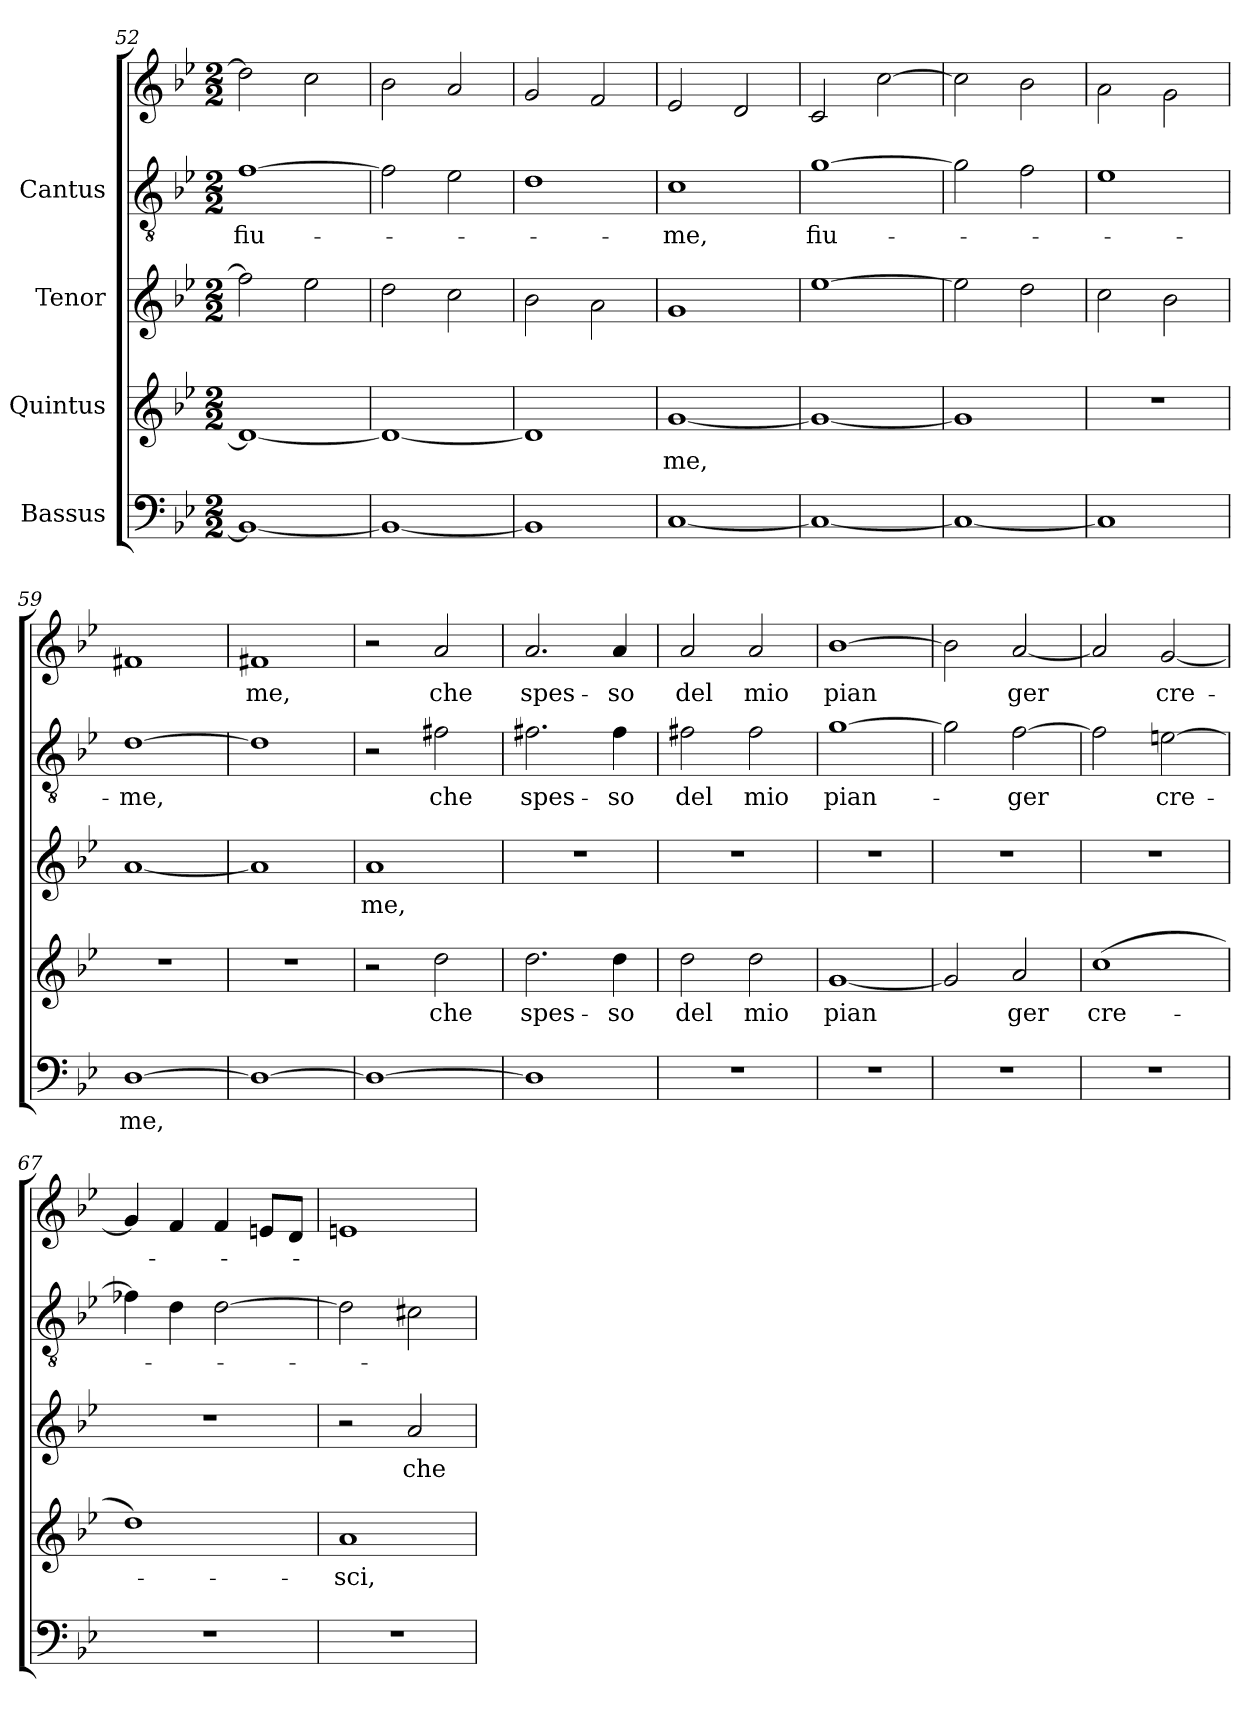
**kern	**text	**kern	**text	**kern	**text	**kern	**text	**kern	**text
*part4	*part4	*part3	*part3	*part2	*part2	*part1	*part1	*part1	*part1
*staff5	*staff5	*staff4	*staff4	*staff3	*staff3	*staff2	*staff2	*staff1	*staff1
*I"Bassus	*	*I"Quintus	*	*I"Tenor	*	*I"Cantus	*	*	*
*clefF4	*	*clefG2	*	*clefG2	*	*clefGv2	*	*clefG2	*
*k[b-e-]	*	*k[b-e-]	*	*k[b-e-]	*	*k[b-e-]	*	*k[b-e-]	*
*B-:	*	*B-:	*	*B-:	*	*B-:	*	*B-:	*
*M2/2	*	*M2/2	*	*M2/2	*	*M2/2	*	*M2/2	*
=52	=52	=52	=52	=52	=52	=52	=52	=52	=52
!	!	!	!	!	!	!	!LO:LY:b:cj	!	!
1BB-_<	.	1d_>	.	2ff\]	.	[>1f	fiu-	2dd\]	.
.	.	.	.	2ee-\	.	.	.	2cc\	.
=53	=53	=53	=53	=53	=53	=53	=53	=53	=53
1BB-_<	.	1d_>	.	2dd\	.	2f\]	.	2b-\	.
.	.	.	.	2cc\	.	2e-\	.	2a/	.
=54	=54	=54	=54	=54	=54	=54	=54	=54	=54
1BB-]	.	1d]	.	2b-\	.	1d	.	2g/	.
.	.	.	.	2a\	.	.	.	2f/	.
=55	=55	=55	=55	=55	=55	=55	=55	=55	=55
!	!	!	!LO:LY:b:cj	!	!	!	!LO:LY:b:cj	!	!
[>1C	.	[<1g	-me,	1g	.	1c	-me,	2e-/	.
.	.	.	.	.	.	.	.	2d/	.
=56	=56	=56	=56	=56	=56	=56	=56	=56	=56
!	!	!	!	!	!	!	!LO:LY:b:cj	!	!
1C_>	.	1g_<	.	[>1ee-	.	[>1g	fiu-	2c/	.
.	.	.	.	.	.	.	.	[>2cc\	.
!!LO:LB:g=z
=57	=57	=57	=57	=57	=57	=57	=57	=57	=57
1C_>	.	1g]	.	2ee-\]	.	2g\]	.	2cc\]	.
.	.	.	.	2dd\	.	2f\	.	2b-\	.
=58	=58	=58	=58	=58	=58	=58	=58	=58	=58
1C]	.	1r	.	2cc\	.	1e-	.	2a\	.
.	.	.	.	2b-\	.	.	.	2g\	.
=59	=59	=59	=59	=59	=59	=59	=59	=59	=59
!	!LO:LY:b:cj	!	!	!	!	!	!LO:LY:b:cj	!	!
[>1D	-me,	1r	.	[>1a	.	[>1d	-me,	1f#X	.
=60	=60	=60	=60	=60	=60	=60	=60	=60	=60
!	!	!	!	!	!	!	!	!	!LO:LY:b:cj
1D_>	.	1r	.	1a]	.	1d]	.	1f#X	me,
=61	=61	=61	=61	=61	=61	=61	=61	=61	=61
!	!	!	!	!	!LO:LY:b:cj	!	!	!	!
1D_>	.	2r	.	1a	-me,	2r	.	2r	.
!	!	!	!LO:LY:b:cj	!	!	!	!LO:LY:b:cj	!	!LO:LY:b:cj
.	.	2dd\	che	.	.	2f#X\	che	2a/	che
=62	=62	=62	=62	=62	=62	=62	=62	=62	=62
!	!	!	!LO:LY:b:cj	!	!	!	!LO:LY:b:cj	!	!LO:LY:b:cj
1D]	.	2.dd\	spes-	1r	.	2.f#X\	spes-	2.a/	spes-
!	!	!	!LO:LY:b:cj	!	!	!	!LO:LY:b:cj	!	!LO:LY:b:cj
.	.	4dd\	-so	.	.	4f#\	-so	4a/	-so
=63	=63	=63	=63	=63	=63	=63	=63	=63	=63
!	!	!	!LO:LY:b:cj	!	!	!	!LO:LY:b:cj	!	!LO:LY:b:cj
1r	.	2dd\	del	1r	.	2f#X\	del	2a/	del
!	!	!	!LO:LY:b:cj	!	!	!	!LO:LY:b:cj	!	!LO:LY:b:cj
.	.	2dd\	mio	.	.	2f#\	mio	2a/	mio
=64	=64	=64	=64	=64	=64	=64	=64	=64	=64
!	!	!	!LO:LY:b:cj	!	!	!	!LO:LY:b:cj	!	!LO:LY:b:cj
1r	.	[<1g	pian-	1r	.	[>1g	-pian-	[>1b-	pian-
=65	=65	=65	=65	=65	=65	=65	=65	=65	=65
!	!	!	!LO:LY:b:cj	!	!	!	!LO:LY:b:cj	!	!LO:LY:b:cj
1r	.	2g/]	-	1r	.	2g\]	.	2b-\]	-
!	!	!	!LO:LY:b:cj	!	!	!	!LO:LY:b:cj	!	!LO:LY:b:cj
.	.	2a/	ger	.	.	[>2f\	ger	[<2a/	ger
!!LO:LB:g=z
=66	=66	=66	=66	=66	=66	=66	=66	=66	=66
!	!	!	!LO:LY:b:cj	!	!	!	!LO:LY:b:cj	!	!LO:LY:b:cj
1r	.	(>1cc	cre-	1r	.	2f\]	-	2a/]	.
!	!	!	!	!	!	!	!LO:LY:b:cj	!	!LO:LY:b:cj
.	.	.	.	.	.	[>2en\	cre-	[<2g/	cre-
=67	=67	=67	=67	=67	=67	=67	=67	=67	=67
1r	.	1dd)	.	1r	.	4f-X\]	.	4g/]	.
.	.	.	.	.	.	4d\	.	4f/	.
.	.	.	.	.	.	[>2d\	.	4f/	.
.	.	.	.	.	.	.	.	8en/L	.
.	.	.	.	.	.	.	.	8d/J	.
=68	=68	=68	=68	=68	=68	=68	=68	=68	=68
!	!	!	!LO:LY:b:cj	!	!	!	!	!	!
1r	.	1a	-sci,	2r	.	2d\]	.	1en	.
!	!	!	!	!	!LO:LY:b:cj	!	!	!	!
.	.	.	.	2a/	che	2c#X\	.	.	.
=	=	=	=	=	=	=	=	=	=
*-	*-	*-	*-	*-	*-	*-	*-	*-	*-
